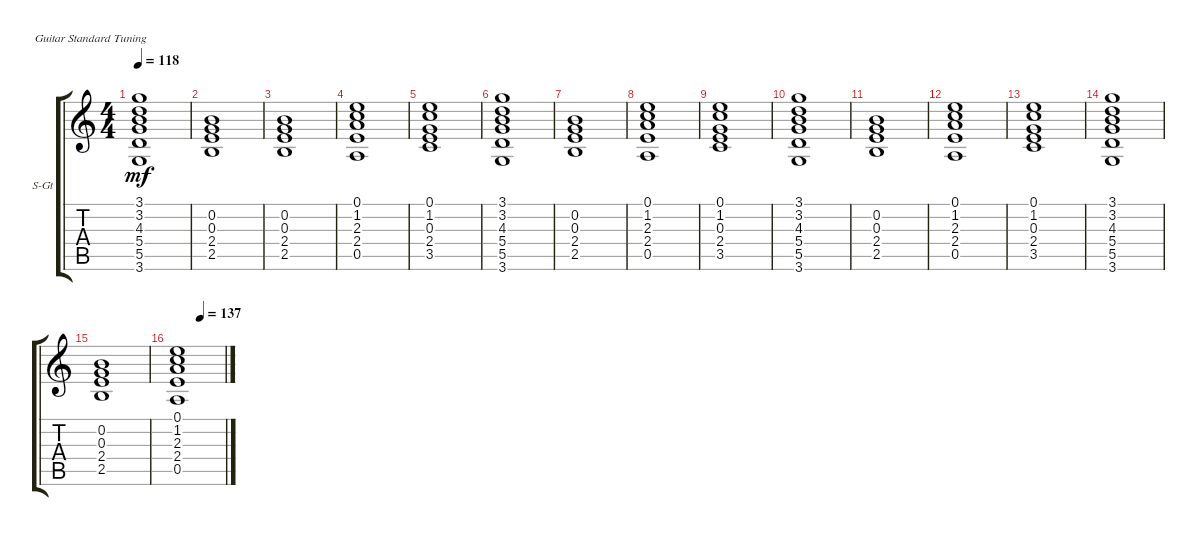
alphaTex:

\defaultSystemsLayout 4
\bracketExtendMode groupsimilarinstruments
\firstSystemTrackNameOrientation horizontal
\otherSystemsTrackNameOrientation horizontal
\track ("Steel Guitar" "S-Gt") {instrument acousticguitarsteel}
\staff {score tabs}
\tuning (E4 B3 G3 D3 A2 E2)
\ts (4 4)
\tempo 118
\clef g2
\ks c
(3.6 5.5 5.4 4.3 3.2 3.1).1{dy mf} |
(2.4 0.3 0.2 2.5).1 |
(2.4 0.3 0.2 2.5).1 |
(0.5 2.4 2.3 1.2 0.1).1 |
(3.5 2.4 0.3 1.2 0.1).1 |
(3.6 5.5 5.4 4.3 3.2 3.1).1 |
(2.4 0.3 0.2 2.5).1 |
(0.5 2.4 2.3 1.2 0.1).1 |
(3.5 2.4 0.3 1.2 0.1).1 |
(3.6 5.5 5.4 4.3 3.2 3.1).1 |
(2.4 0.3 0.2 2.5).1 |
(0.5 2.4 2.3 1.2 0.1).1 |
(3.5 2.4 0.3 1.2 0.1).1 |
(3.6 5.5 5.4 4.3 3.2 3.1).1 |
(2.4 0.3 0.2 2.5).1 |
\tempo (137 0.5)
(0.5 2.4 2.3 1.2 0.1).1
